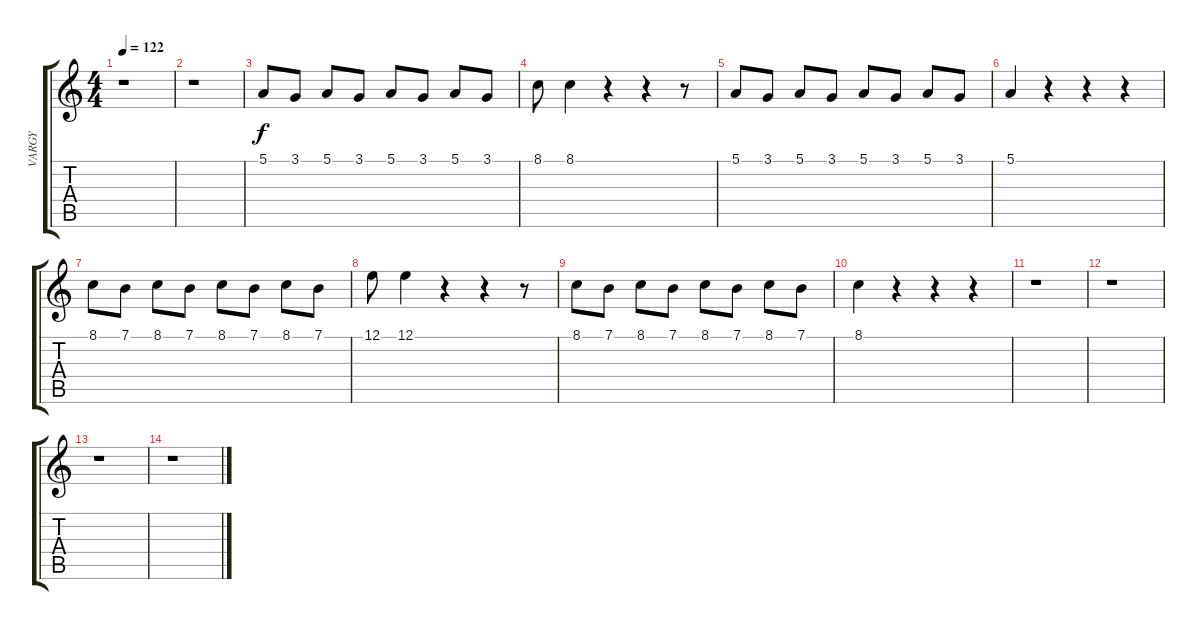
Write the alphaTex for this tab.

\track ("VARGY" "VARGY") {instrument lead6voice}
\staff {score tabs}
\tuning (E4 B3 G3 D3 A2 E2) {hide}
\ts (4 4)
\tempo 122
\clef g2
\ks c
r.1{dy f} |
r.1 |
5.1.8 3.1.8 5.1.8 3.1.8 5.1.8 3.1.8 5.1.8 3.1.8 |
8.1.8 8.1.4 r.4 r.4 r.8 |
5.1.8 3.1.8 5.1.8 3.1.8 5.1.8 3.1.8 5.1.8 3.1.8 |
5.1.4 r.4 r.4 r.4 |
8.1.8 7.1.8 8.1.8 7.1.8 8.1.8 7.1.8 8.1.8 7.1.8 |
12.1.8 12.1.4 r.4 r.4 r.8 |
8.1.8 7.1.8 8.1.8 7.1.8 8.1.8 7.1.8 8.1.8 7.1.8 |
8.1.4 r.4 r.4 r.4 |
r.1 |
r.1 |
r.1 |
r.1
